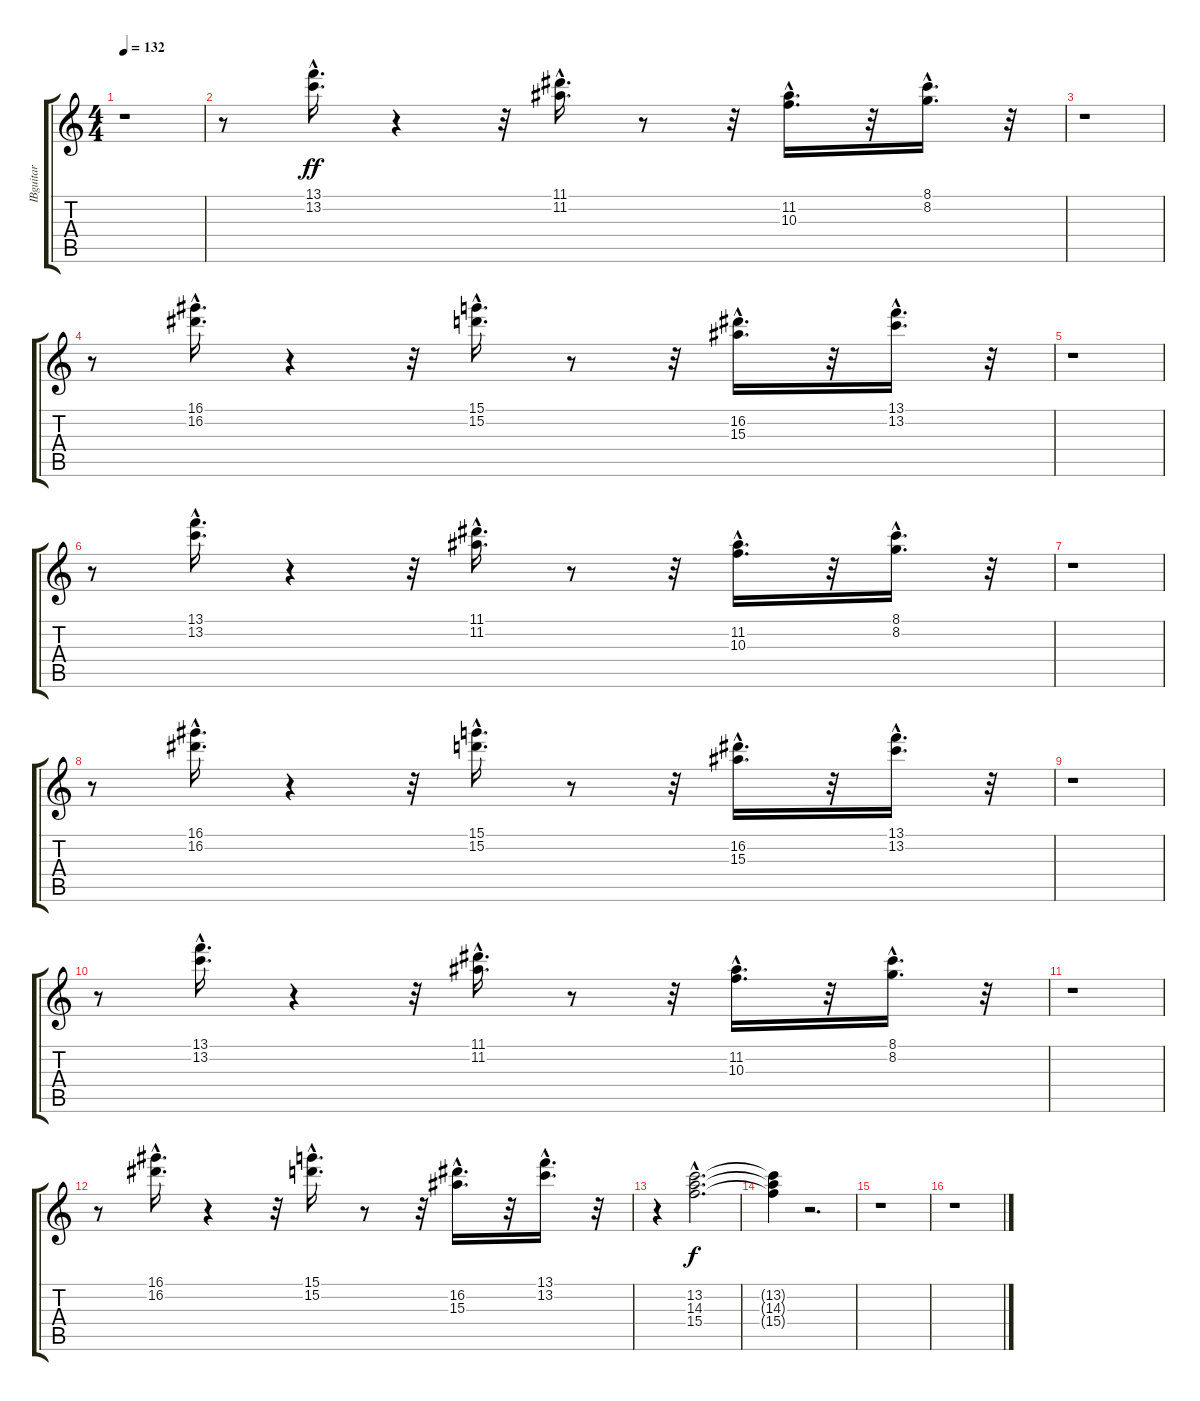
\track ("IBguitar" "IBguitar") {instrument electricguitarjazz}
\staff {score tabs}
\tuning (E4 B3 G3 D3 A2 E2) {hide}
\ts (4 4)
\tempo 132
\clef g2
\ks c
r.1{dy f} |
r.8 (13.1{hac} 13.2{hac}).16{d dy ff} r.4 r.32 (11.1{hac} 11.2{hac}).16{d} r.8 r.32 (11.2{hac} 10.3{hac}).16{d} r.32 (8.1{hac} 8.2{hac}).16{d} r.32 |
r.1 |
r.8 (16.1{hac} 16.2{hac}).16{d} r.4 r.32 (15.1{hac} 15.2{hac}).16{d} r.8 r.32 (16.2{hac} 15.3{hac}).16{d} r.32 (13.1{hac} 13.2{hac}).16{d} r.32 |
r.1 |
r.8 (13.1{hac} 13.2{hac}).16{d} r.4 r.32 (11.1{hac} 11.2{hac}).16{d} r.8 r.32 (11.2{hac} 10.3{hac}).16{d} r.32 (8.1{hac} 8.2{hac}).16{d} r.32 |
r.1 |
r.8 (16.1{hac} 16.2{hac}).16{d} r.4 r.32 (15.1{hac} 15.2{hac}).16{d} r.8 r.32 (16.2{hac} 15.3{hac}).16{d} r.32 (13.1{hac} 13.2{hac}).16{d} r.32 |
r.1 |
r.8 (13.1{hac} 13.2{hac}).16{d} r.4 r.32 (11.1{hac} 11.2{hac}).16{d} r.8 r.32 (11.2{hac} 10.3{hac}).16{d} r.32 (8.1{hac} 8.2{hac}).16{d} r.32 |
r.1 |
r.8 (16.1{hac} 16.2{hac}).16{d} r.4 r.32 (15.1{hac} 15.2{hac}).16{d} r.8 r.32 (16.2{hac} 15.3{hac}).16{d} r.32 (13.1{hac} 13.2{hac}).16{d} r.32 |
r.4 (13.2{hac} 14.3{hac} 15.4{hac}).2{d dy f} |
(13.2{t} 14.3{t} 15.4{t}).4 r.2{d} |
r.1 |
r.1
